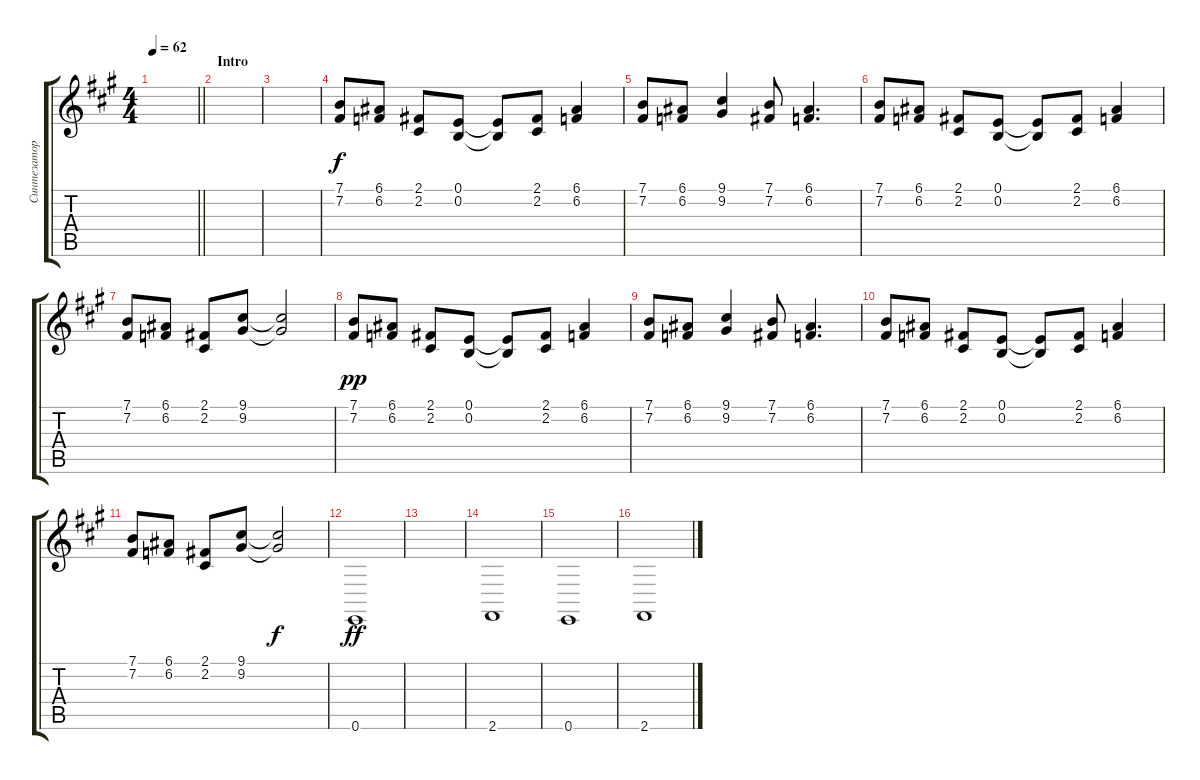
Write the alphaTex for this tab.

\track ("Синтезатор" "Синтезатор") {instrument choiraahs}
\staff {score tabs}
\tuning (E4 B3 G3 D3 A2 E2) {hide}
\ts (4 4)
\tempo 62
\clef g2
\barLineRight lightlight
\ks f#minor
|
\section ("" "Intro")
|
|
(7.1 7.2).8 (6.1 6.2).8 (2.1 2.2).8 (0.1 0.2).8 (0.1{t} 0.2{t}).8 (2.1 2.2).8 (6.1 6.2).4 |
(7.1 7.2).8 (6.1 6.2).8 (9.1 9.2).4 (7.1 7.2).8 (6.1 6.2).4{d} |
(7.1 7.2).8 (6.1 6.2).8 (2.1 2.2).8 (0.1 0.2).8 (0.1{t} 0.2{t}).8 (2.1 2.2).8 (6.1 6.2).4 |
(7.1 7.2).8 (6.1 6.2).8 (2.1 2.2).8 (9.1 9.2).8 (9.1{t} 9.2{t}).2{dy f} |
(7.1 7.2).8{dy pp} (6.1 6.2).8 (2.1 2.2).8 (0.1 0.2).8 (0.1{t} 0.2{t}).8 (2.1 2.2).8 (6.1 6.2).4 |
(7.1 7.2).8 (6.1 6.2).8 (9.1 9.2).4 (7.1 7.2).8 (6.1 6.2).4{d} |
(7.1 7.2).8 (6.1 6.2).8 (2.1 2.2).8 (0.1 0.2).8 (0.1{t} 0.2{t}).8 (2.1 2.2).8 (6.1 6.2).4 |
(7.1 7.2).8 (6.1 6.2).8 (2.1 2.2).8 (9.1 9.2).8 (9.1{t} 9.2{t}).2{dy f} |
0.6.1{dy ff instrument timpani} |
|
2.6.1 |
0.6.1 |
2.6.1
